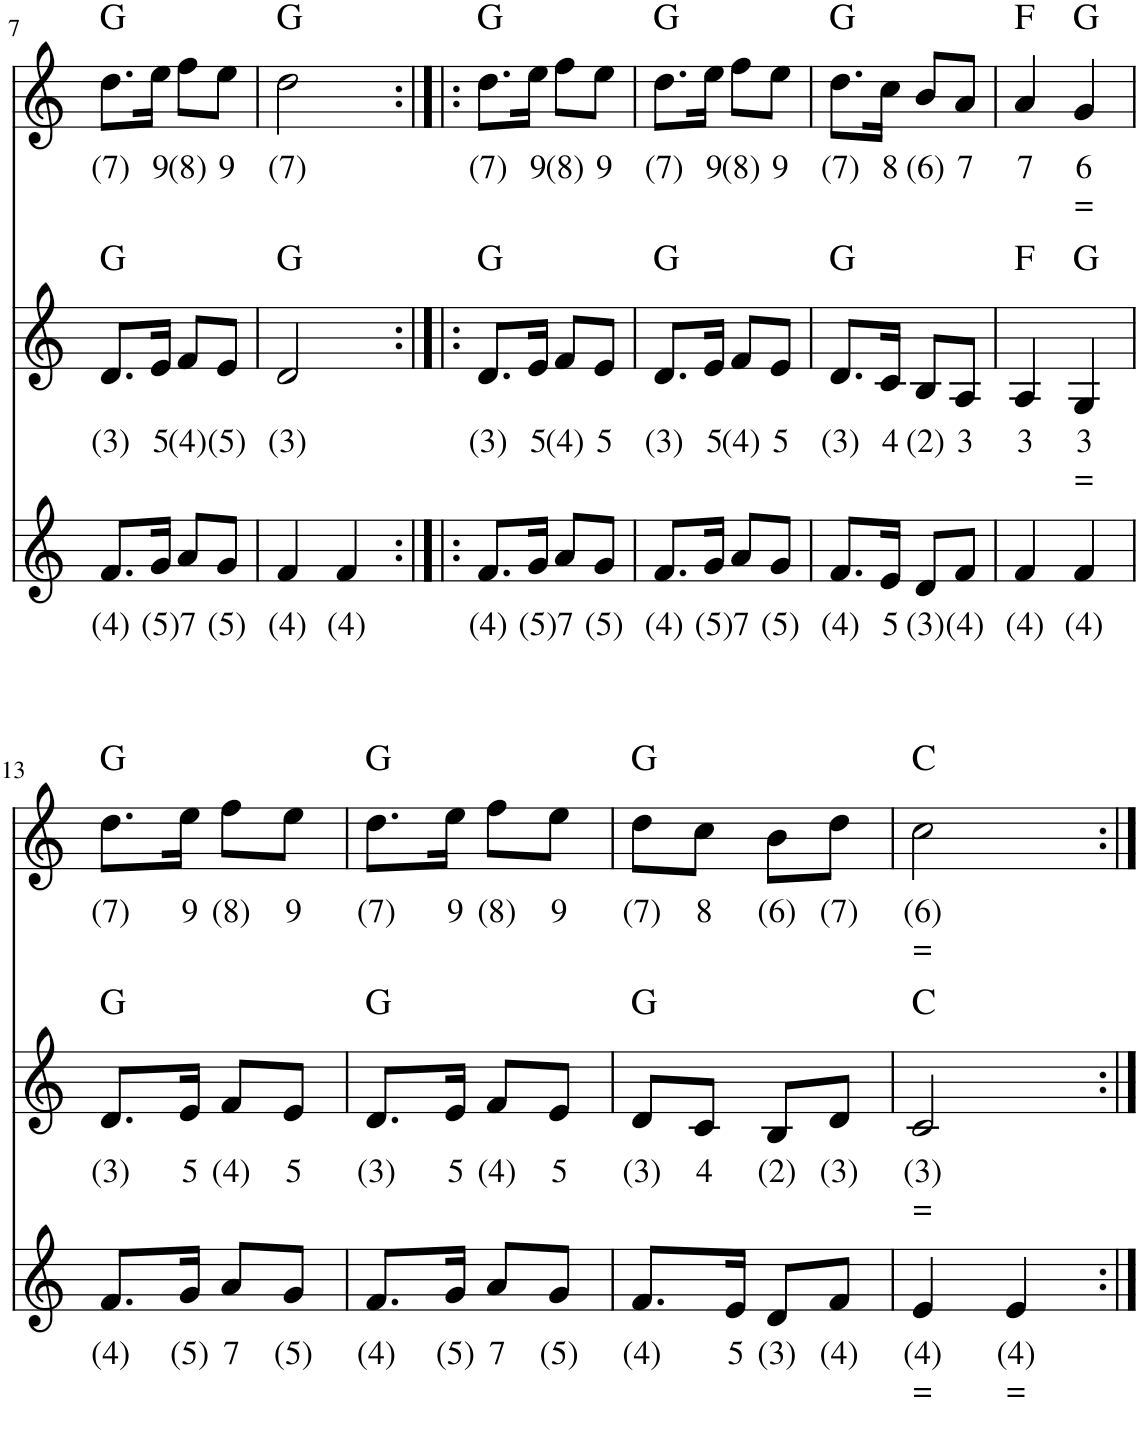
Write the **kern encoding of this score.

**kern	**text	**text	**kern	**text	**text	**harte	**kern	**text	**text	**harte
*part3	*part3	*part3	*part2	*part2	*part2	*part2	*part1	*part1	*part1	*part1
*staff3	*staff3	*staff3	*staff2	*staff2	*staff2	*	*staff1	*staff1	*staff1	*
*I"Mondharmonica	*	*	*I"Stem	*	*	*	*I"Mondharmonica	*	*	*
!!LO:PB:g=z
*clefG2	*	*	*clefG2	*	*	*	*clefG2	*	*	*
*k[]	*	*	*k[]	*	*	*	*k[]	*	*	*
*M2/4	*	*	*M2/4	*	*	*	*M2/4	*	*	*
=7	=7	=7	=7	=7	=7	=7	=7	=7	=7	=7
!	!LO:LY:b	!	!	!LO:LY:b	!	!	!	!LO:LY:b	!	!
8.f/L	(4)	.	8.d/L	(3)	.	G:maj	8.dd\L	(7)	.	G:maj
!	!LO:LY:b	!	!	!LO:LY:b	!	!	!	!LO:LY:b	!	!
16g/Jk	(5)	.	16e/Jk	5	.	.	16ee\Jk	9	.	.
!	!LO:LY:b	!	!	!LO:LY:b	!	!	!	!LO:LY:b	!	!
8a/L	7	.	8f/L	(4)	.	.	8ff\L	(8)	.	.
!	!LO:LY:b	!	!	!LO:LY:b	!	!	!	!LO:LY:b	!	!
8g/J	(5)	.	8e/J	(5)	.	.	8ee\J	9	.	.
=8	=8	=8	=8	=8	=8	=8	=8	=8	=8	=8
!	!LO:LY:b	!	!	!LO:LY:b	!	!	!	!LO:LY:b	!	!
4f/	(4)	.	2d/	(3)	.	G:maj	2dd\	(7)	.	G:maj
!	!LO:LY:b	!	!	!	!	!	!	!	!	!
4f/	(4)	.	.	.	.	.	.	.	.	.
=9:|!|:	=9:|!|:	=9:|!|:	=9:|!|:	=9:|!|:	=9:|!|:	=9:|!|:	=9:|!|:	=9:|!|:	=9:|!|:	=9:|!|:
!	!LO:LY:b	!	!	!LO:LY:b	!	!	!	!LO:LY:b	!	!
8.f/L	(4)	.	8.d/L	(3)	.	G:maj	8.dd\L	(7)	.	G:maj
!	!LO:LY:b	!	!	!LO:LY:b	!	!	!	!LO:LY:b	!	!
16g/Jk	(5)	.	16e/Jk	5	.	.	16ee\Jk	9	.	.
!	!LO:LY:b	!	!	!LO:LY:b	!	!	!	!LO:LY:b	!	!
8a/L	7	.	8f/L	(4)	.	.	8ff\L	(8)	.	.
!	!LO:LY:b	!	!	!LO:LY:b	!	!	!	!LO:LY:b	!	!
8g/J	(5)	.	8e/J	5	.	.	8ee\J	9	.	.
=10	=10	=10	=10	=10	=10	=10	=10	=10	=10	=10
!	!LO:LY:b	!	!	!LO:LY:b	!	!	!	!LO:LY:b	!	!
8.f/L	(4)	.	8.d/L	(3)	.	G:maj	8.dd\L	(7)	.	G:maj
!	!LO:LY:b	!	!	!LO:LY:b	!	!	!	!LO:LY:b	!	!
16g/Jk	(5)	.	16e/Jk	5	.	.	16ee\Jk	9	.	.
!	!LO:LY:b	!	!	!LO:LY:b	!	!	!	!LO:LY:b	!	!
8a/L	7	.	8f/L	(4)	.	.	8ff\L	(8)	.	.
!	!LO:LY:b	!	!	!LO:LY:b	!	!	!	!LO:LY:b	!	!
8g/J	(5)	.	8e/J	5	.	.	8ee\J	9	.	.
=11	=11	=11	=11	=11	=11	=11	=11	=11	=11	=11
!	!LO:LY:b	!	!	!LO:LY:b	!	!	!	!LO:LY:b	!	!
8.f/L	(4)	.	8.d/L	(3)	.	G:maj	8.dd\L	(7)	.	G:maj
!	!LO:LY:b	!	!	!LO:LY:b	!	!	!	!LO:LY:b	!	!
16e/Jk	5	.	16c/Jk	4	.	.	16cc\Jk	8	.	.
!	!LO:LY:b	!	!	!LO:LY:b	!	!	!	!LO:LY:b	!	!
8d/L	(3)	.	8B/L	(2)	.	.	8b/L	(6)	.	.
!	!LO:LY:b	!	!	!LO:LY:b	!	!	!	!LO:LY:b	!	!
8f/J	(4)	.	8A/J	3	.	.	8a/J	7	.	.
=12	=12	=12	=12	=12	=12	=12	=12	=12	=12	=12
!	!LO:LY:b	!	!	!LO:LY:b	!	!	!	!LO:LY:b	!	!
4f/	(4)	.	4A/	3	.	F:maj	4a/	7	.	F:maj
!	!LO:LY:b	!	!	!LO:LY:b	!LO:LY:b	!	!	!LO:LY:b	!LO:LY:b	!
4f/	(4)	.	4G/	3	=	G:maj	4g/	6	=	G:maj
!!LO:LB:g=z
=13	=13	=13	=13	=13	=13	=13	=13	=13	=13	=13
!	!LO:LY:b	!	!	!LO:LY:b	!	!	!	!LO:LY:b	!	!
8.f/L	(4)	.	8.d/L	(3)	.	G:maj	8.dd\L	(7)	.	G:maj
!	!LO:LY:b	!	!	!LO:LY:b	!	!	!	!LO:LY:b	!	!
16g/Jk	(5)	.	16e/Jk	5	.	.	16ee\Jk	9	.	.
!	!LO:LY:b	!	!	!LO:LY:b	!	!	!	!LO:LY:b	!	!
8a/L	7	.	8f/L	(4)	.	.	8ff\L	(8)	.	.
!	!LO:LY:b	!	!	!LO:LY:b	!	!	!	!LO:LY:b	!	!
8g/J	(5)	.	8e/J	5	.	.	8ee\J	9	.	.
=14	=14	=14	=14	=14	=14	=14	=14	=14	=14	=14
!	!LO:LY:b	!	!	!LO:LY:b	!	!	!	!LO:LY:b	!	!
8.f/L	(4)	.	8.d/L	(3)	.	G:maj	8.dd\L	(7)	.	G:maj
!	!LO:LY:b	!	!	!LO:LY:b	!	!	!	!LO:LY:b	!	!
16g/Jk	(5)	.	16e/Jk	5	.	.	16ee\Jk	9	.	.
!	!LO:LY:b	!	!	!LO:LY:b	!	!	!	!LO:LY:b	!	!
8a/L	7	.	8f/L	(4)	.	.	8ff\L	(8)	.	.
!	!LO:LY:b	!	!	!LO:LY:b	!	!	!	!LO:LY:b	!	!
8g/J	(5)	.	8e/J	5	.	.	8ee\J	9	.	.
=15	=15	=15	=15	=15	=15	=15	=15	=15	=15	=15
!	!LO:LY:b	!	!	!LO:LY:b	!	!	!	!LO:LY:b	!	!
8.f/L	(4)	.	8d/L	(3)	.	G:maj	8dd\L	(7)	.	G:maj
!	!	!	!	!LO:LY:b	!	!	!	!LO:LY:b	!	!
.	.	.	8c/J	4	.	.	8cc\J	8	.	.
!	!LO:LY:b	!	!	!	!	!	!	!	!	!
16e/Jk	5	.	.	.	.	.	.	.	.	.
!	!LO:LY:b	!	!	!LO:LY:b	!	!	!	!LO:LY:b	!	!
8d/L	(3)	.	8B/L	(2)	.	.	8b\L	(6)	.	.
!	!LO:LY:b	!	!	!LO:LY:b	!	!	!	!LO:LY:b	!	!
8f/J	(4)	.	8d/J	(3)	.	.	8dd\J	(7)	.	.
=16	=16	=16	=16	=16	=16	=16	=16	=16	=16	=16
!	!LO:LY:b	!LO:LY:b	!	!LO:LY:b	!LO:LY:b	!	!	!LO:LY:b	!LO:LY:b	!
4e/	(4)	=	2c/	(3)	=	C:maj	2cc\	(6)	=	C:maj
!	!LO:LY:b	!LO:LY:b	!	!	!	!	!	!	!	!
4e/	(4)	=	.	.	.	.	.	.	.	.
=:|!	=:|!	=:|!	=:|!	=:|!	=:|!	=:|!	=:|!	=:|!	=:|!	=:|!
*-	*-	*-	*-	*-	*-	*-	*-	*-	*-	*-
